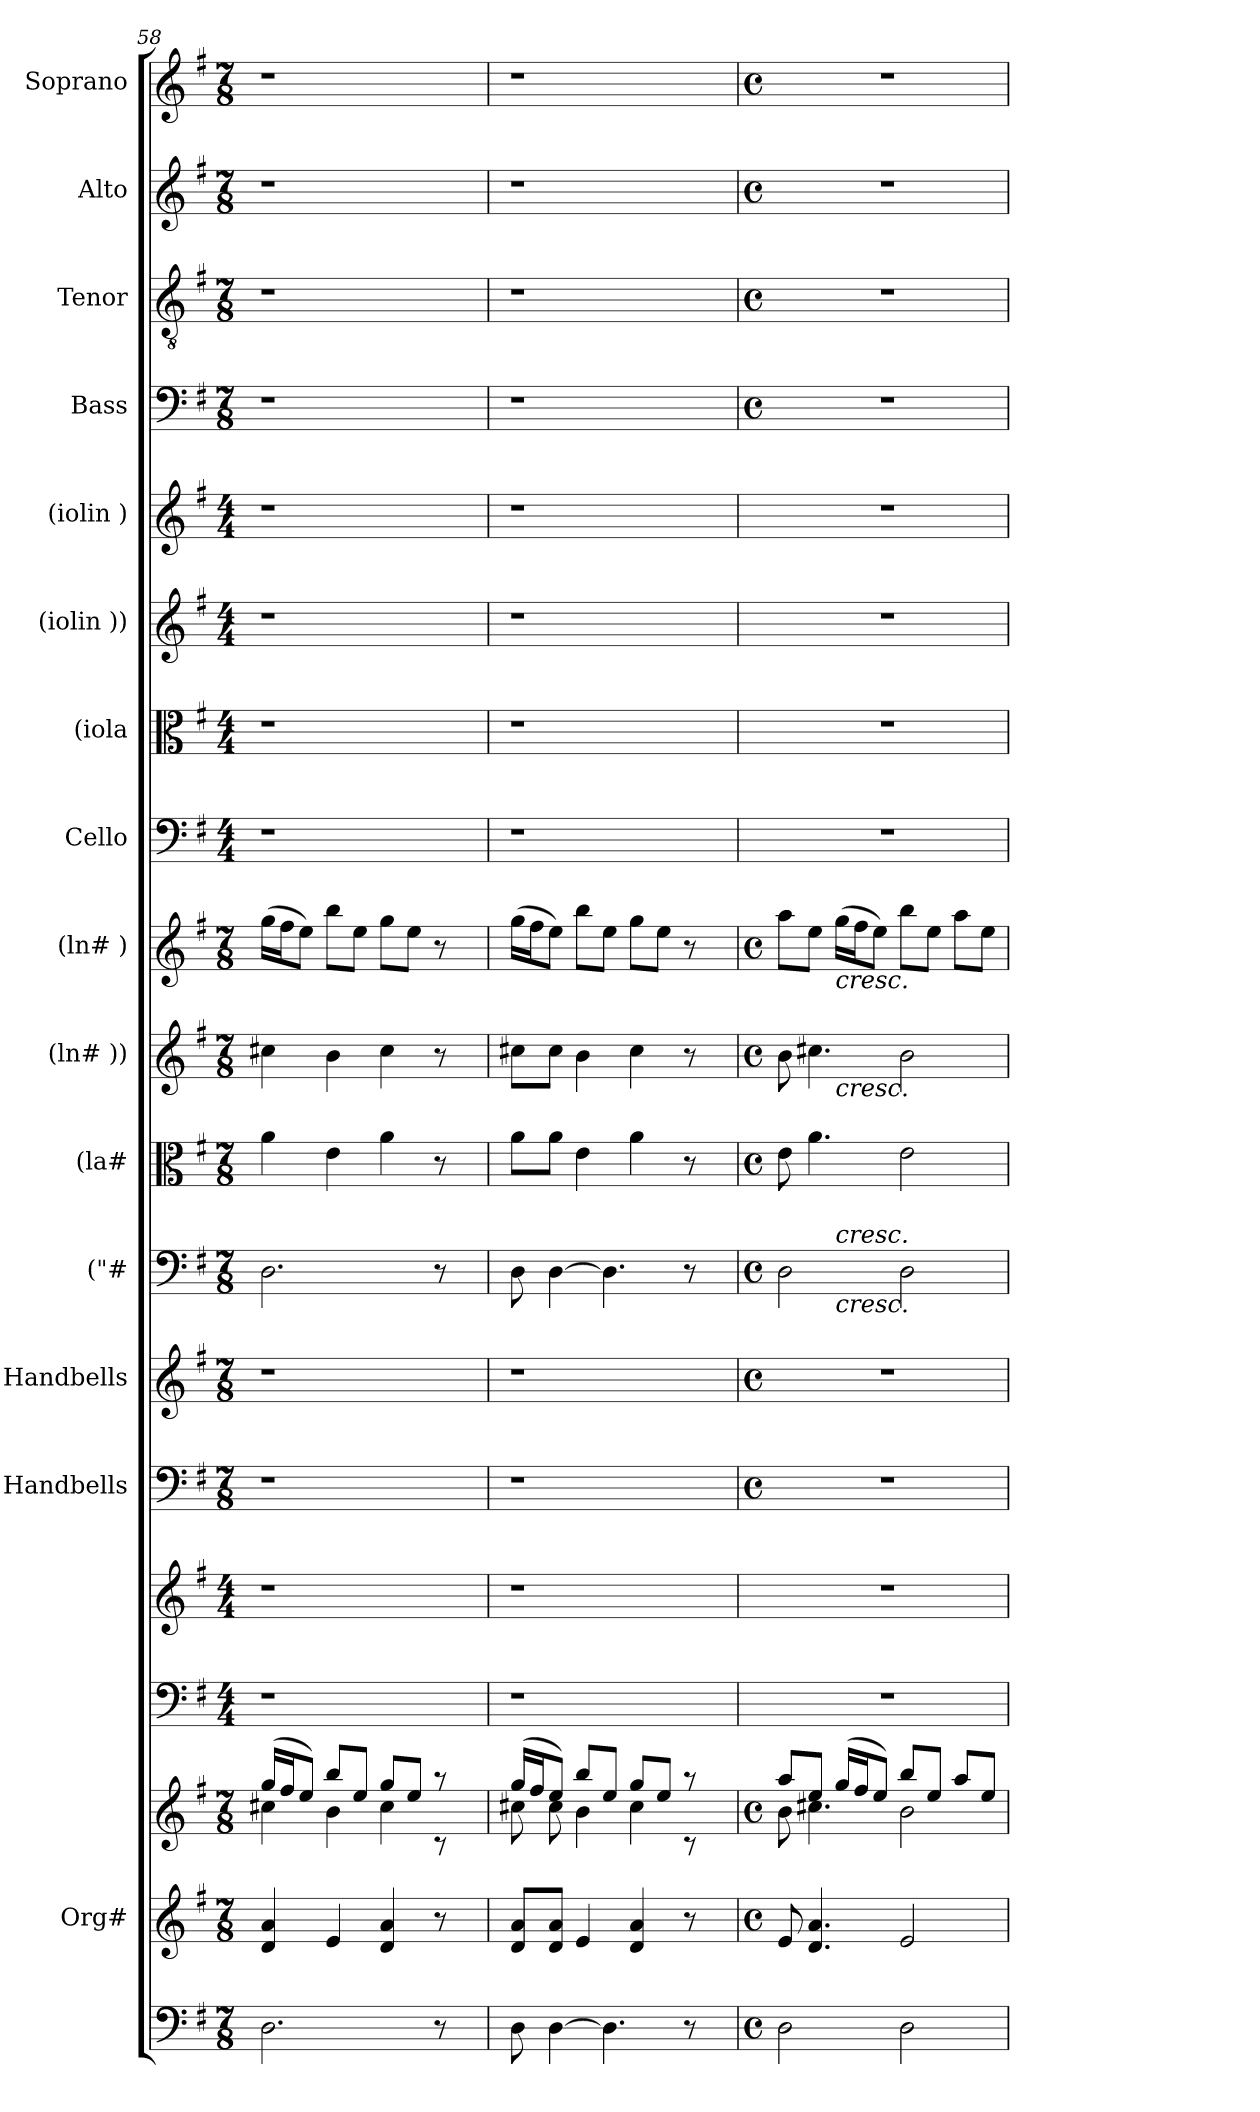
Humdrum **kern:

**kern	**kern	**kern	**kern	**kern	**kern	**kern	**kern	**kern	**kern	**kern	**kern	**kern	**kern	**kern	**kern	**kern	**kern	**kern
*part18	*part17	*part17	*part16	*part15	*part14	*part13	*part12	*part11	*part10	*part9	*part8	*part7	*part6	*part5	*part4	*part3	*part2	*part1
*staff19	*staff18	*staff17	*staff16	*staff15	*staff14	*staff13	*staff12	*staff11	*staff10	*staff9	*staff8	*staff7	*staff6	*staff5	*staff4	*staff3	*staff2	*staff1
*	*I"Org#	*	*	*	*I"Handbells	*I"Handbells	*I"("#	*I"(la#	*I"(ln# ))	*I"(ln# )	*I"Cello	*I"(iola	*I"(iolin ))	*I"(iolin )	*I"Bass	*I"Tenor	*I"Alto	*I"Soprano
*	*	*	*	*	*	*	*	*I'(la#	*I'(ln# ))	*I'(ln# )	*	*	*	*	*I'B	*I'T	*I'A	*I'S
*clefF4	*clefG2	*clefG2	*clefF4	*clefG2	*clefF4	*clefG2	*clefF4	*clefC3	*clefG2	*clefG2	*clefF4	*clefC3	*clefG2	*clefG2	*clefF4	*clefGv2	*clefG2	*clefG2
*k[f#]	*k[f#]	*k[f#]	*k[f#]	*k[f#]	*k[f#]	*k[f#]	*k[f#]	*k[f#]	*k[f#]	*k[f#]	*k[f#]	*k[f#]	*k[f#]	*k[f#]	*k[f#]	*k[f#]	*k[f#]	*k[f#]
*G:	*G:	*G:	*G:	*G:	*G:	*G:	*G:	*G:	*G:	*G:	*G:	*G:	*G:	*G:	*G:	*G:	*G:	*G:
*M7/8	*M7/8	*M7/8	*M4/4	*M4/4	*M7/8	*M7/8	*M7/8	*M7/8	*M7/8	*M7/8	*M4/4	*M4/4	*M4/4	*M4/4	*M7/8	*M7/8	*M7/8	*M7/8
=58	=58	=58	=58	=58	=58	=58	=58	=58	=58	=58	=58	=58	=58	=58	=58	=58	=58	=58
*	*	*^	*	*	*	*	*	*	*	*	*	*	*	*	*	*	*	*
!	!	!	!	!	!	!LO:N:vis=1	!LO:N:vis=1	!	!	!	!	!	!	!	!	!LO:N:vis=1	!LO:N:vis=1	!LO:N:vis=1	!LO:N:vis=1
2.D\	4d/ 4a/	(>16gg/LL	4cc#X\	1r	1r	2..r	2..r	2.D\	4a\	4cc#X\	(>16gg\LL	1r	1r	1r	1r	2..r	2..r	2..r	2..r
.	.	16ff#/J	.	.	.	.	.	.	.	.	16ff#\J	.	.	.	.	.	.	.	.
.	.	8ee/J)	.	.	.	.	.	.	.	.	8ee\J)	.	.	.	.	.	.	.	.
.	4e/	8bb/L	4b\	.	.	.	.	.	4e\	4b\	8bb\L	.	.	.	.	.	.	.	.
.	.	8ee/J	.	.	.	.	.	.	.	.	8ee\J	.	.	.	.	.	.	.	.
.	4d/ 4a/	8gg/L	4cc#\	.	.	.	.	.	4a\	4cc#\	8gg\L	.	.	.	.	.	.	.	.
.	.	8ee/J	.	.	.	.	.	.	.	.	8ee\J	.	.	.	.	.	.	.	.
8r	8r	8raa	8rc	.	.	.	.	8r	8r	8r	8r	.	.	.	.	.	.	.	.
8ryy	8ryy	8ryy	8ryy	.	.	8ryy	8ryy	8ryy	8ryy	8ryy	8ryy	.	.	.	.	8ryy	8ryy	8ryy	8ryy
=59	=59	=59	=59	=59	=59	=59	=59	=59	=59	=59	=59	=59	=59	=59	=59	=59	=59	=59	=59
!	!	!	!	!	!	!LO:N:vis=1	!LO:N:vis=1	!	!	!	!	!	!	!	!	!LO:N:vis=1	!LO:N:vis=1	!LO:N:vis=1	!LO:N:vis=1
8D\	8d/ 8a/L	(>16gg/LL	8cc#X\	1r	1r	2..r	2..r	8D\	8a\L	8cc#X\L	(>16gg\LL	1r	1r	1r	1r	2..r	2..r	2..r	2..r
.	.	16ff#/J	.	.	.	.	.	.	.	.	16ff#\J	.	.	.	.	.	.	.	.
[>4D\	8d/ 8a/J	8ee/J)	8cc#\	.	.	.	.	[>4D\	8a\J	8cc#\J	8ee\J)	.	.	.	.	.	.	.	.
.	4e/	8bb/L	4b\	.	.	.	.	.	4e\	4b\	8bb\L	.	.	.	.	.	.	.	.
4.D\]	.	8ee/J	.	.	.	.	.	4.D\]	.	.	8ee\J	.	.	.	.	.	.	.	.
.	4d/ 4a/	8gg/L	4cc#\	.	.	.	.	.	4a\	4cc#\	8gg\L	.	.	.	.	.	.	.	.
.	.	8ee/J	.	.	.	.	.	.	.	.	8ee\J	.	.	.	.	.	.	.	.
8r	8r	8rc	8raa	.	.	.	.	8r	8r	8r	8r	.	.	.	.	.	.	.	.
8ryy	8ryy	8ryy	8ryy	.	.	8ryy	8ryy	8ryy	8ryy	8ryy	8ryy	.	.	.	.	8ryy	8ryy	8ryy	8ryy
!!LO:PB:g=z
=60	=60	=60	=60	=60	=60	=60	=60	=60	=60	=60	=60	=60	=60	=60	=60	=60	=60	=60	=60
*M4/4	*M4/4	*M4/4	*	*	*	*M4/4	*M4/4	*M4/4	*M4/4	*M4/4	*M4/4	*	*	*	*	*M4/4	*M4/4	*M4/4	*M4/4
*met(c)	*met(c)	*met(c)	*	*	*	*met(c)	*met(c)	*met(c)	*met(c)	*met(c)	*met(c)	*	*	*	*	*met(c)	*met(c)	*met(c)	*met(c)
*	*	*	*	*	*	*	*	*^	*	*^	*	*	*	*	*	*	*	*	*
2D\	8e/	8aa/L	8b\	1r	1r	1r	1r	2D\	4ryy	8e\	8b\	4ryy	8aa\L	1r	1r	1r	1r	1r	1r	1r	1r
.	4.d/ 4.a/	8ee/J	4.cc#X\	.	.	.	.	.	.	4.a\	4.cc#X\	.	8ee\J	.	.	.	.	.	.	.	.
!	!	!	!	!	!	!	!	!	!	!	!	!	!LO:TX:b:i:t=cresc.	!	!	!	!	!	!	!	!
!	!	!	!	!	!	!	!	!	!	!	!	!LO:TX:b:i:t=cresc.	!	!	!	!	!	!	!	!	!
!	!	!	!	!	!	!	!	!	!LO:TX:b:i:t=cresc.	!	!	!	!	!	!	!	!	!	!	!	!
!	!	!	!	!	!	!	!	!	!LO:TX:a:i:t=cresc.	!	!	!	!	!	!	!	!	!	!	!	!
.	.	(>16gg/LL	.	.	.	.	.	.	2.ryy	.	.	2.ryy	(>16gg\LL	.	.	.	.	.	.	.	.
.	.	16ff#/J	.	.	.	.	.	.	.	.	.	.	16ff#\J	.	.	.	.	.	.	.	.
.	.	8ee/J)	.	.	.	.	.	.	.	.	.	.	8ee\J)	.	.	.	.	.	.	.	.
2D\	2e/	8bb/L	2b\	.	.	.	.	2D\	.	2e\	2b\	.	8bb\L	.	.	.	.	.	.	.	.
.	.	8ee/J	.	.	.	.	.	.	.	.	.	.	8ee\J	.	.	.	.	.	.	.	.
.	.	8aa/L	.	.	.	.	.	.	.	.	.	.	8aa\L	.	.	.	.	.	.	.	.
.	.	8ee/J	.	.	.	.	.	.	.	.	.	.	8ee\J	.	.	.	.	.	.	.	.
*	*	*v	*v	*	*	*	*	*v	*v	*	*v	*v	*	*	*	*	*	*	*	*	*
=	=	=	=	=	=	=	=	=	=	=	=	=	=	=	=	=	=	=
*-	*-	*-	*-	*-	*-	*-	*-	*-	*-	*-	*-	*-	*-	*-	*-	*-	*-	*-
